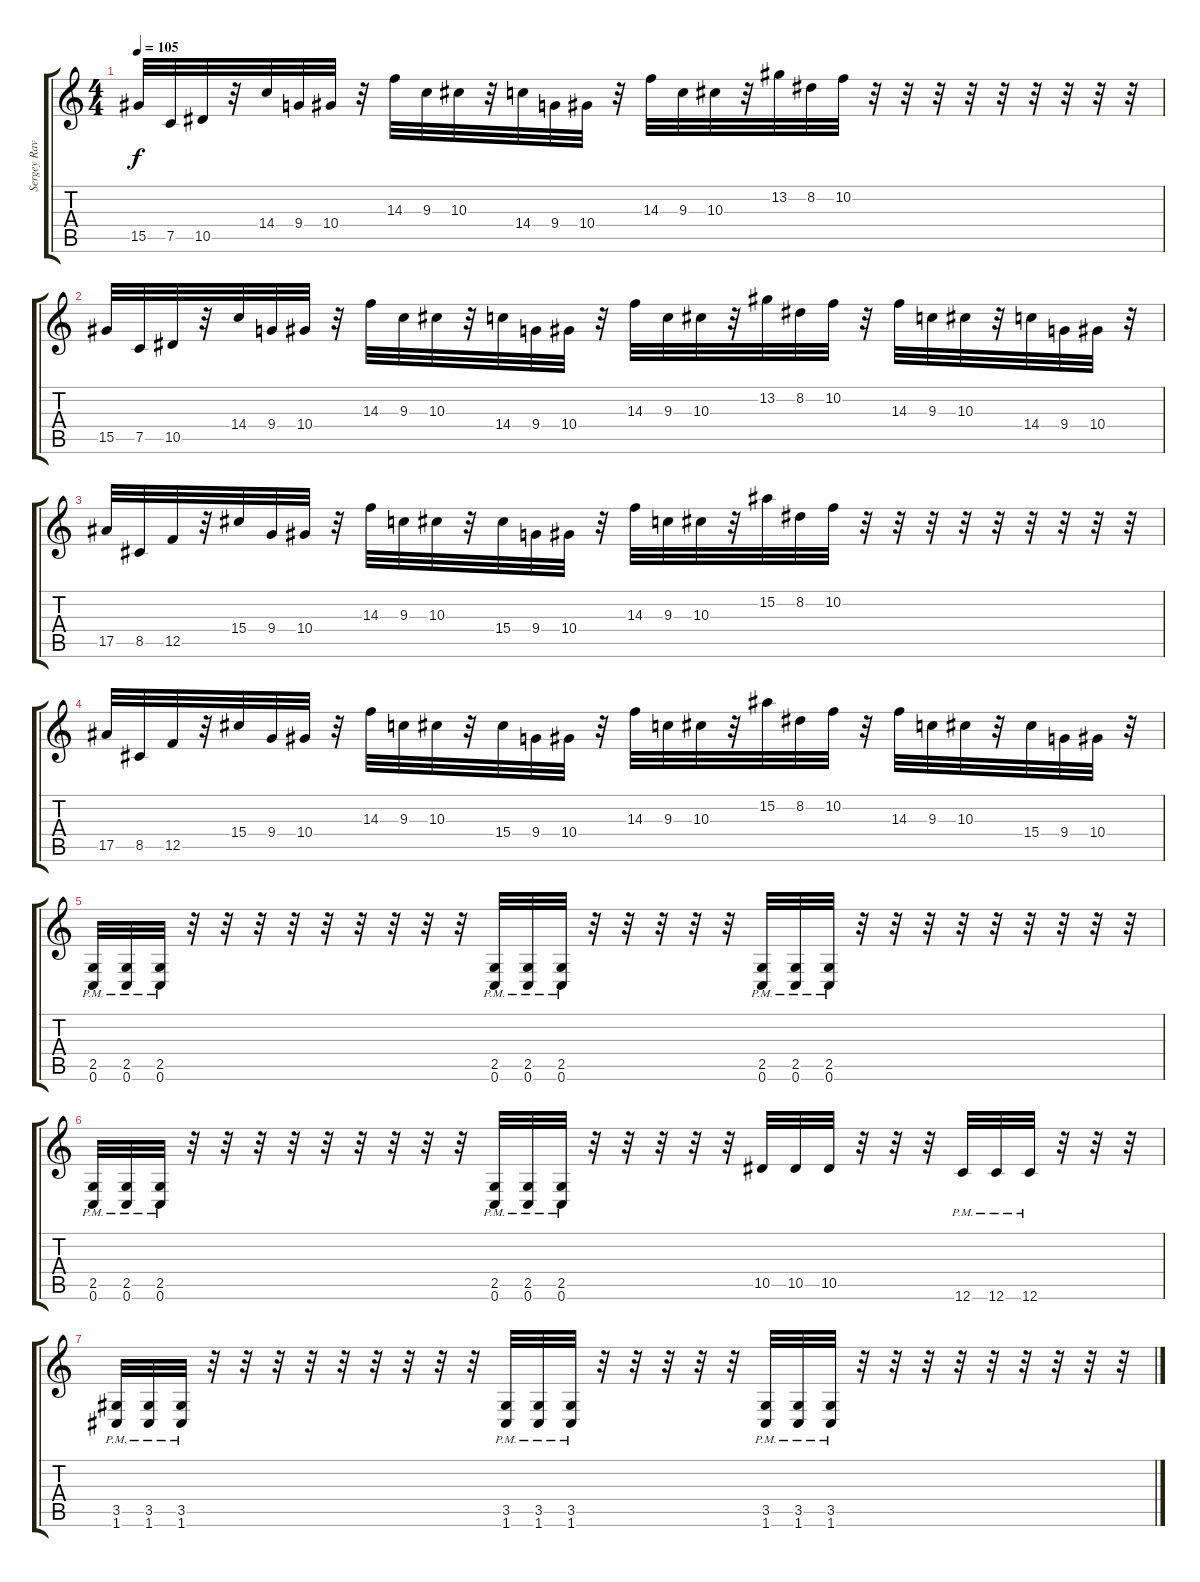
\track ("Sergey Ravinskiy" "Sergey Rav") {instrument distortionguitar}
\staff {score tabs}
\tuning (C4 G3 Eb3 Bb2 F2 C2) {hide}
\ts (4 4)
\tempo 105
\clef g2
\ks c
15.5.32{dy f} 7.5.32 10.5.32 r.32 14.4.32 9.4.32 10.4.32 r.32 14.3.32 9.3.32 10.3.32 r.32 14.4.32 9.4.32 10.4.32 r.32 14.3.32 9.3.32 10.3.32 r.32 13.2.32 8.2.32 10.2.32 r.32 r.32 r.32 r.32 r.32 r.32 r.32 r.32 r.32 |
15.5.32 7.5.32 10.5.32 r.32 14.4.32 9.4.32 10.4.32 r.32 14.3.32 9.3.32 10.3.32 r.32 14.4.32 9.4.32 10.4.32 r.32 14.3.32 9.3.32 10.3.32 r.32 13.2.32 8.2.32 10.2.32 r.32 14.3.32 9.3.32 10.3.32 r.32 14.4.32 9.4.32 10.4.32 r.32 |
17.5.32 8.5.32 12.5.32 r.32 15.4.32 9.4.32 10.4.32 r.32 14.3.32 9.3.32 10.3.32 r.32 15.4.32 9.4.32 10.4.32 r.32 14.3.32 9.3.32 10.3.32 r.32 15.2.32 8.2.32 10.2.32 r.32 r.32 r.32 r.32 r.32 r.32 r.32 r.32 r.32 |
17.5.32 8.5.32 12.5.32 r.32 15.4.32 9.4.32 10.4.32 r.32 14.3.32 9.3.32 10.3.32 r.32 15.4.32 9.4.32 10.4.32 r.32 14.3.32 9.3.32 10.3.32 r.32 15.2.32 8.2.32 10.2.32 r.32 14.3.32 9.3.32 10.3.32 r.32 15.4.32 9.4.32 10.4.32 r.32 |
(2.5 0.6{pm}).32 (2.5 0.6{pm}).32 (2.5 0.6{pm}).32 r.32 r.32 r.32 r.32 r.32 r.32 r.32 r.32 r.32 (2.5 0.6{pm}).32 (2.5 0.6{pm}).32 (2.5 0.6{pm}).32 r.32 r.32 r.32 r.32 r.32 (2.5 0.6{pm}).32 (2.5 0.6{pm}).32 (2.5 0.6{pm}).32 r.32 r.32 r.32 r.32 r.32 r.32 r.32 r.32 r.32 |
(2.5 0.6{pm}).32 (2.5 0.6{pm}).32 (2.5 0.6{pm}).32 r.32 r.32 r.32 r.32 r.32 r.32 r.32 r.32 r.32 (2.5 0.6{pm}).32 (2.5 0.6{pm}).32 (2.5 0.6{pm}).32 r.32 r.32 r.32 r.32 r.32 10.5.32 10.5.32 10.5.32 r.32 r.32 r.32 12.6{pm}.32 12.6{pm}.32 12.6{pm}.32 r.32 r.32 r.32 |
(3.5 1.6{pm}).32 (3.5 1.6{pm}).32 (3.5 1.6{pm}).32 r.32 r.32 r.32 r.32 r.32 r.32 r.32 r.32 r.32 (3.5 1.6{pm}).32 (3.5 1.6{pm}).32 (3.5 1.6{pm}).32 r.32 r.32 r.32 r.32 r.32 (3.5 1.6{pm}).32 (3.5 1.6{pm}).32 (3.5 1.6{pm}).32 r.32 r.32 r.32 r.32 r.32 r.32 r.32 r.32 r.32
